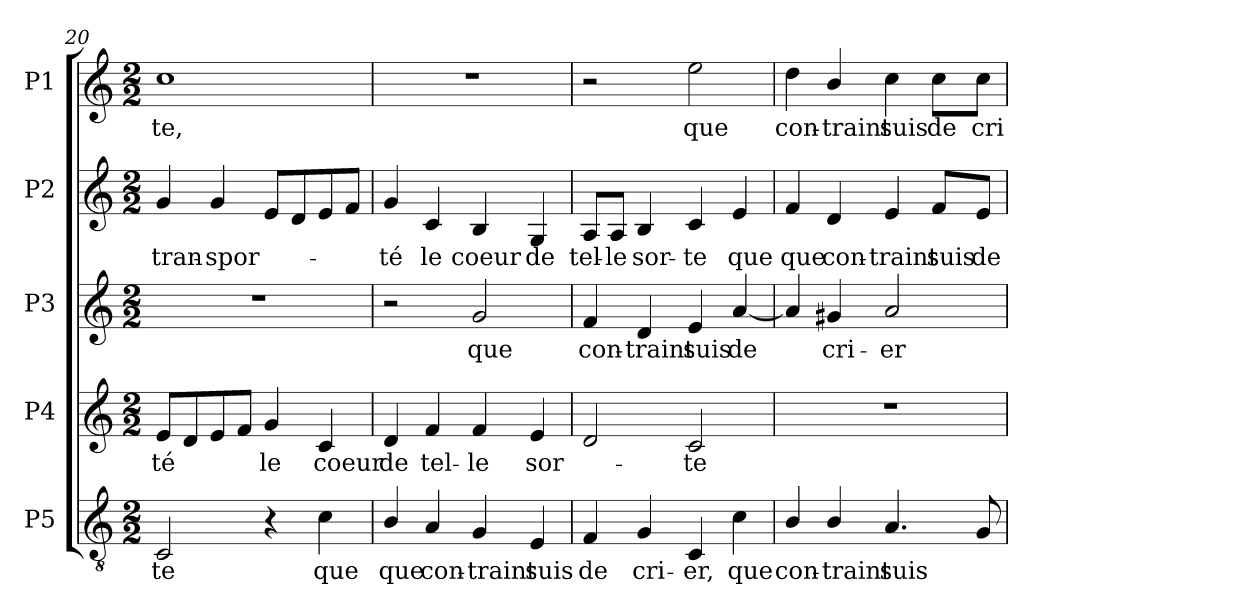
**kern	**text	**kern	**text	**kern	**text	**kern	**text	**kern	**text
*part5	*part5	*part4	*part4	*part3	*part3	*part2	*part2	*part1	*part1
*staff5	*staff5	*staff4	*staff4	*staff3	*staff3	*staff2	*staff2	*staff1	*staff1
*I"P5	*	*I"P4	*	*I"P3	*	*I"P2	*	*I"P1	*
*clefGv2	*	*clefG2	*	*clefG2	*	*clefG2	*	*clefG2	*
*ITrd7c12	*	*	*	*	*	*	*	*	*
*k[]	*	*k[]	*	*k[]	*	*k[]	*	*k[]	*
*C:	*	*C:	*	*C:	*	*C:	*	*C:	*
*M2/2	*	*M2/2	*	*M2/2	*	*M2/2	*	*M2/2	*
=20	=20	=20	=20	=20	=20	=20	=20	=20	=20
!	!LO:LY:b:color=#000000	!	!	!	!	!	!	!	!
!	!	!	!LO:LY:b:color=#000000	!	!	!	!	!	!
!	!	!	!	!	!	!	!LO:LY:b:color=#000000	!	!
!	!	!	!	!	!	!	!	!	!LO:LY:b:color=#000000
2CCi/	-te	8ei/L	-té	1r	.	4gi/	tran-	1cci	-te,
.	.	8di/	.	.	.	.	.	.	.
!	!	!	!	!	!	!	!LO:LY:b:color=#000000	!	!
.	.	8ei/	.	.	.	4gi/	-spor-	.	.
.	.	8fi/J	.	.	.	.	.	.	.
!	!	!	!LO:LY:b:color=#000000	!	!	!	!	!	!
4r	.	4gi/	le	.	.	8ei/L	.	.	.
.	.	.	.	.	.	8di/	.	.	.
!	!LO:LY:b:color=#000000	!	!	!	!	!	!	!	!
!	!	!	!LO:LY:b:color=#000000	!	!	!	!	!	!
4Ci\	que	4ci/	coeur	.	.	8ei/	.	.	.
.	.	.	.	.	.	8fi/J	.	.	.
=21	=21	=21	=21	=21	=21	=21	=21	=21	=21
!	!LO:LY:b:color=#000000	!	!	!	!	!	!	!	!
!	!	!	!LO:LY:b:color=#000000	!	!	!	!	!	!
!	!	!	!	!	!	!	!LO:LY:b:color=#000000	!	!
4BBi/	que	4di/	de	2r	.	4gi/	-té	1r	.
!	!LO:LY:b:color=#000000	!	!	!	!	!	!	!	!
!	!	!	!LO:LY:b:color=#000000	!	!	!	!	!	!
!	!	!	!	!	!	!	!LO:LY:b:color=#000000	!	!
4AAi/	con-	4fi/	tel-	.	.	4ci/	le	.	.
!	!LO:LY:b:color=#000000	!	!	!	!	!	!	!	!
!	!	!	!LO:LY:b:color=#000000	!	!	!	!	!	!
!	!	!	!	!	!LO:LY:b:color=#000000	!	!	!	!
!	!	!	!	!	!	!	!LO:LY:b:color=#000000	!	!
4GGi/	-traint	4fi/	-le	2gi/	que	4Bi/	coeur	.	.
!	!LO:LY:b:color=#000000	!	!	!	!	!	!	!	!
!	!	!	!LO:LY:b:color=#000000	!	!	!	!	!	!
!	!	!	!	!	!	!	!LO:LY:b:color=#000000	!	!
4EEi/	suis	4ei/	sor-	.	.	4Gi/	de	.	.
=22	=22	=22	=22	=22	=22	=22	=22	=22	=22
!	!LO:LY:b:color=#000000	!	!	!	!	!	!	!	!
!	!	!	!	!	!LO:LY:b:color=#000000	!	!	!	!
!	!	!	!	!	!	!	!LO:LY:b:color=#000000	!	!
4FFi/	de	2di/	.	4fi/	con-	8Ai/L	tel-	2r	.
!	!	!	!	!	!	!	!LO:LY:b:color=#000000	!	!
.	.	.	.	.	.	8Ai/J	-le	.	.
!	!LO:LY:b:color=#000000	!	!	!	!	!	!	!	!
!	!	!	!	!	!LO:LY:b:color=#000000	!	!	!	!
!	!	!	!	!	!	!	!LO:LY:b:color=#000000	!	!
4GGi/	cri-	.	.	4di/	-traint	4Bi/	sor-	.	.
!	!LO:LY:b:color=#000000	!	!	!	!	!	!	!	!
!	!	!	!LO:LY:b:color=#000000	!	!	!	!	!	!
!	!	!	!	!	!LO:LY:b:color=#000000	!	!	!	!
!	!	!	!	!	!	!	!LO:LY:b:color=#000000	!	!
!	!	!	!	!	!	!	!	!	!LO:LY:b:color=#000000
4CCi/	-er,	2ci/	-te	4ei/	suis	4ci/	-te	2eei\	que
!	!LO:LY:b:color=#000000	!	!	!	!	!	!	!	!
!	!	!	!	!	!LO:LY:b:color=#000000	!	!	!	!
!	!	!	!	!	!	!	!LO:LY:b:color=#000000	!	!
4Ci\	que	.	.	[4ai/	de	4ei/	que	.	.
!!LO:LB:g=z
=23	=23	=23	=23	=23	=23	=23	=23	=23	=23
!	!LO:LY:b:color=#000000	!	!	!	!	!	!	!	!
!	!	!	!	!	!	!	!LO:LY:b:color=#000000	!	!
!	!	!	!	!	!	!	!	!	!LO:LY:b:color=#000000
4BBi/	con-	1r	.	4ai/]	.	4fi/	que	4ddi\	con-
!	!LO:LY:b:color=#000000	!	!	!	!	!	!	!	!
!	!	!	!	!	!LO:LY:b:color=#000000	!	!	!	!
!	!	!	!	!	!	!	!LO:LY:b:color=#000000	!	!
!	!	!	!	!	!	!	!	!	!LO:LY:b:color=#000000
4BBi/	-traint	.	.	4g#Xi/	cri-	4di/	con-	4bi/	-traint
!	!LO:LY:b:color=#000000	!	!	!	!	!	!	!	!
!	!	!	!	!	!LO:LY:b:color=#000000	!	!	!	!
!	!	!	!	!	!	!	!LO:LY:b:color=#000000	!	!
!	!	!	!	!	!	!	!	!	!LO:LY:b:color=#000000
4.AAi/	suis	.	.	2ai/	-er	4ei/	-traint	4cci\	suis
!	!	!	!	!	!	!	!LO:LY:b:color=#000000	!	!
!	!	!	!	!	!	!	!	!	!LO:LY:b:color=#000000
.	.	.	.	.	.	8fi/L	suis	8cci\L	de
!	!	!	!	!	!	!	!LO:LY:b:color=#000000	!	!
!	!	!	!	!	!	!	!	!	!LO:LY:b:color=#000000
8GGi/	.	.	.	.	.	8ei/J	de	8cci\J	cri-
=	=	=	=	=	=	=	=	=	=
*-	*-	*-	*-	*-	*-	*-	*-	*-	*-
